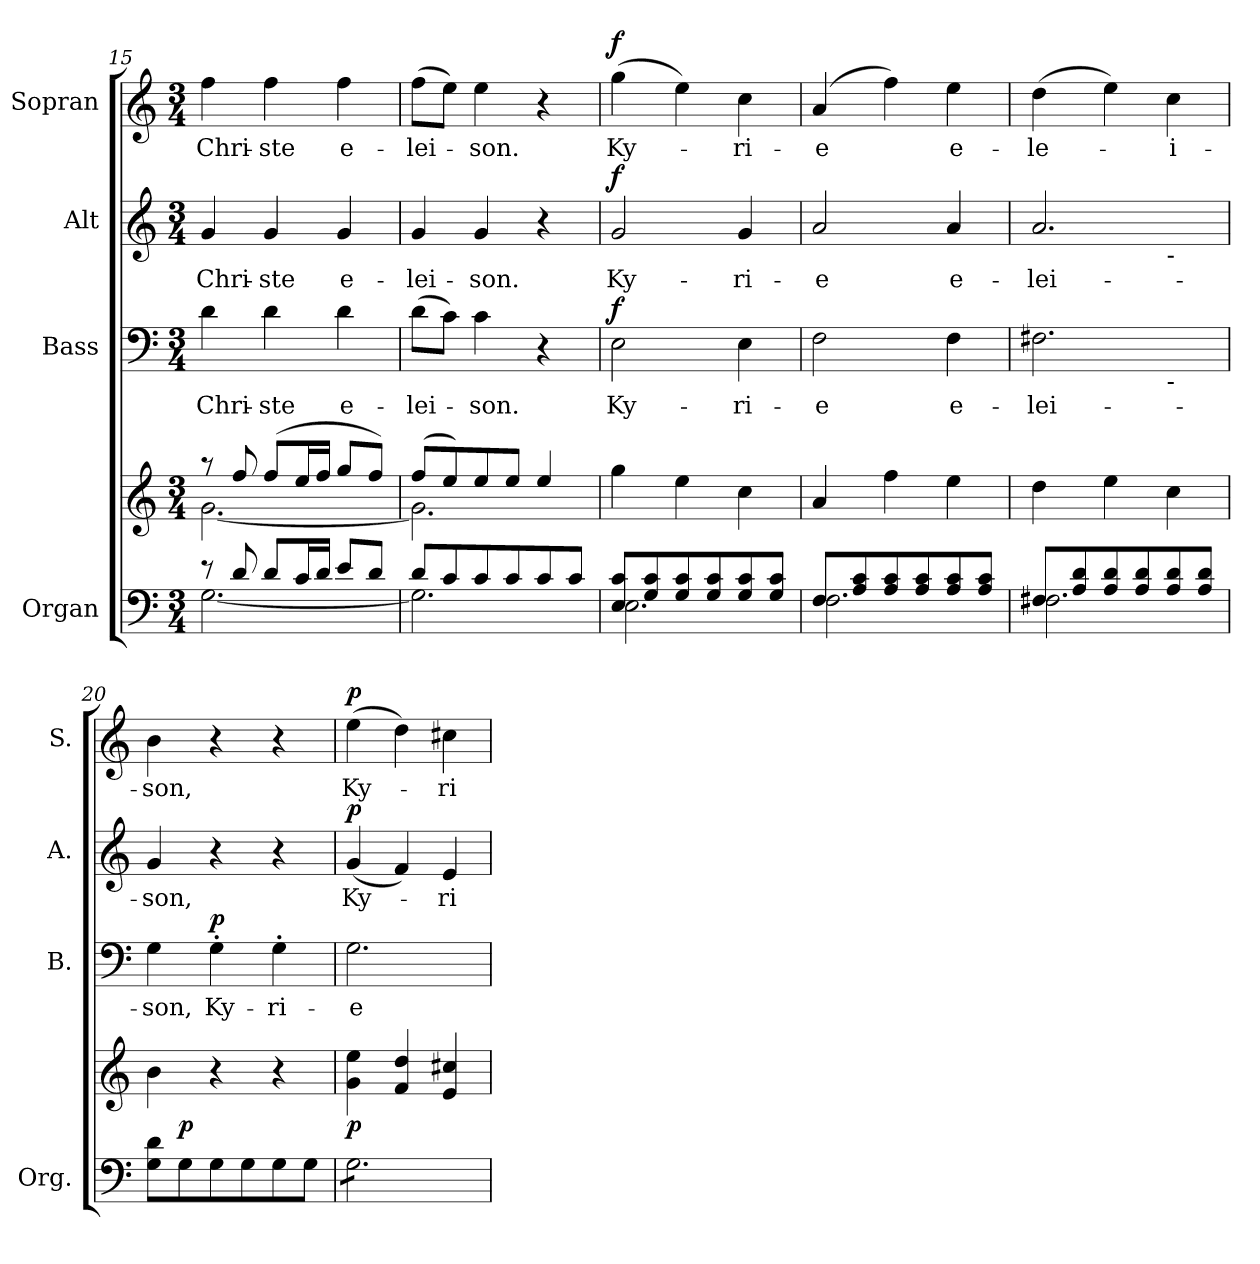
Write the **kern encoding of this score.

**kern	**kern	**dynam	**kern	**text	**dynam	**kern	**text	**dynam	**kern	**text	**dynam
*part4	*part4	*part4	*part3	*part3	*part3	*part2	*part2	*part2	*part1	*part1	*part1
*staff5	*staff4	*staff4/5	*staff3	*staff3	*staff3	*staff2	*staff2	*staff2	*staff1	*staff1	*staff1
*I"Organ	*	*	*I"Bass	*	*	*I"Alt	*	*	*I"Sopran	*	*
*I'Org.	*	*	*I'B.	*	*	*I'A.	*	*	*I'S.	*	*
*clefF4	*clefG2	*	*clefF4	*	*	*clefG2	*	*	*clefG2	*	*
*k[]	*k[]	*	*k[]	*	*	*k[]	*	*	*k[]	*	*
*C:	*C:	*	*C:	*	*	*C:	*	*	*C:	*	*
*M3/4	*M3/4	*	*M3/4	*	*	*M3/4	*	*	*M3/4	*	*
=15	=15	=15	=15	=15	=15	=15	=15	=15	=15	=15	=15
*^	*^	*	*	*	*	*	*	*	*	*	*
!	!	!	!	!	!	!LO:LY:b:color=#000000	!	!	!	!	!	!	!
!	!	!	!	!	!	!	!	!	!LO:LY:b:color=#000000	!	!	!	!
!	!	!	!	!	!	!	!	!	!	!	!	!LO:LY:b:color=#000000	!
8r	[<2.Gi\	8r	[<2.gi\	.	4di\	Chri-	.	4gi/	Chri-	.	4ffi\	Chri-	.
8di/	.	8ffi/	.	.	.	.	.	.	.	.	.	.	.
!	!	!	!	!	!	!LO:LY:b:color=#000000	!	!	!	!	!	!	!
!	!	!	!	!	!	!	!	!	!LO:LY:b:color=#000000	!	!	!	!
!	!	!	!	!	!	!	!	!	!	!	!	!LO:LY:b:color=#000000	!
8di/L	.	(8ffi/L	.	.	4di\	-ste	.	4gi/	-ste	.	4ffi\	-ste	.
16ci/L	.	16eei/L	.	.	.	.	.	.	.	.	.	.	.
16di/JJ	.	16ffi/JJ	.	.	.	.	.	.	.	.	.	.	.
!	!	!	!	!	!	!LO:LY:b:color=#000000	!	!	!	!	!	!	!
!	!	!	!	!	!	!	!	!	!LO:LY:b:color=#000000	!	!	!	!
!	!	!	!	!	!	!	!	!	!	!	!	!LO:LY:b:color=#000000	!
8ei/L	.	8ggi/L	.	.	4di\	e-	.	4gi/	e-	.	4ffi\	e-	.
8di/J	.	8ffi/J)	.	.	.	.	.	.	.	.	.	.	.
=16	=16	=16	=16	=16	=16	=16	=16	=16	=16	=16	=16	=16	=16
!	!	!	!	!	!	!LO:LY:b:color=#000000	!	!	!	!	!	!	!
!	!	!	!	!	!	!	!	!	!LO:LY:b:color=#000000	!	!	!	!
!	!	!	!	!	!	!	!	!	!	!	!	!LO:LY:b:color=#000000	!
8di/L	2.Gi\]	(8ffi/L	2.gi\]	.	(8di\L	-lei-	.	4gi/	-lei-	.	(8ffi\L	-lei-	.
8ci/	.	8eei/)	.	.	8ci\J)	.	.	.	.	.	8eei\J)	.	.
!	!	!	!	!	!	!LO:LY:b:color=#000000	!	!	!	!	!	!	!
!	!	!	!	!	!	!	!	!	!LO:LY:b:color=#000000	!	!	!	!
!	!	!	!	!	!	!	!	!	!	!	!	!LO:LY:b:color=#000000	!
8ci/	.	8eei/	.	.	4ci\	-son.	.	4gi/	-son.	.	4eei\	-son.	.
8ci/	.	8eei/J	.	.	.	.	.	.	.	.	.	.	.
8ci/	.	4eei/	.	.	4r	.	.	4r	.	.	4r	.	.
8ci/J	.	.	.	.	.	.	.	.	.	.	.	.	.
*	*	*v	*v	*	*	*	*	*	*	*	*	*	*
=17	=17	=17	=17	=17	=17	=17	=17	=17	=17	=17	=17	=17
!	!	!	!	!	!LO:LY:b:color=#000000	!	!	!	!	!	!	!
!	!	!	!	!	!	!	!	!LO:LY:b:color=#000000	!	!	!	!
!	!	!	!	!	!	!	!	!	!	!	!LO:LY:b:color=#000000	!
8Ei/ 8ciL	2.Ei\	4ggi\	.	2Ei\	Ky-	f	2gi/	Ky-	f	(4ggi\	Ky-	f
8Gi/ 8ci	.	.	.	.	.	.	.	.	.	.	.	.
8Gi/ 8ci	.	4eei\	.	.	.	.	.	.	.	4eei\)	.	.
8Gi/ 8ci	.	.	.	.	.	.	.	.	.	.	.	.
!	!	!	!	!	!LO:LY:b:color=#000000	!	!	!	!	!	!	!
!	!	!	!	!	!	!	!	!LO:LY:b:color=#000000	!	!	!	!
!	!	!	!	!	!	!	!	!	!	!	!LO:LY:b:color=#000000	!
8Gi/ 8ci	.	4cci\	.	4Ei\	-ri-	.	4gi/	-ri-	.	4cci\	-ri-	.
8Gi/ 8ciJ	.	.	.	.	.	.	.	.	.	.	.	.
!!LO:LB:g=z
=18	=18	=18	=18	=18	=18	=18	=18	=18	=18	=18	=18	=18
!	!	!	!	!	!LO:LY:b:color=#000000	!	!	!	!	!	!	!
!	!	!	!	!	!	!	!	!LO:LY:b:color=#000000	!	!	!	!
!	!	!	!	!	!	!	!	!	!	!	!LO:LY:b:color=#000000	!
8Fi/L	2.Fi\	4ai/	.	2Fi\	-e	.	2ai/	-e	.	(4ai/	-e	.
8Ai/ 8ci	.	.	.	.	.	.	.	.	.	.	.	.
8Ai/ 8ci	.	4ffi\	.	.	.	.	.	.	.	4ffi\)	.	.
8Ai/ 8ci	.	.	.	.	.	.	.	.	.	.	.	.
!	!	!	!	!	!LO:LY:b:color=#000000	!	!	!	!	!	!	!
!	!	!	!	!	!	!	!	!LO:LY:b:color=#000000	!	!	!	!
!	!	!	!	!	!	!	!	!	!	!	!LO:LY:b:color=#000000	!
8Ai/ 8ci	.	4eei\	.	4Fi\	e-	.	4ai/	e-	.	4eei\	e-	.
8Ai/ 8ciJ	.	.	.	.	.	.	.	.	.	.	.	.
=19	=19	=19	=19	=19	=19	=19	=19	=19	=19	=19	=19	=19
!	!	!	!	!	!LO:LY:b:color=#000000	!	!	!	!	!	!	!
!	!	!	!	!	!	!	!	!LO:LY:b:color=#000000	!	!	!	!
!	!	!	!	!	!	!	!	!	!	!	!LO:LY:b:color=#000000	!
*	*	*	*	*^	*	*	*^	*	*	*	*	*
8F#Xi/L	2.F#i\	4ddi\	.	2.F#Xi\	2ryy	-lei-	.	2.ai/	2ryy	-lei-	.	(4ddi\	-le-	.
8Ai/ 8di	.	.	.	.	.	.	.	.	.	.	.	.	.	.
8Ai/ 8di	.	4eei\	.	.	.	.	.	.	.	.	.	4eei\)	.	.
8Ai/ 8di	.	.	.	.	.	.	.	.	.	.	.	.	.	.
!	!	!	!	!	!	!	!	!	!LO:TX:b:t=-	!	!	!	!	!
!	!	!	!	!	!LO:TX:b:t=-	!	!	!	!	!	!	!	!	!
!	!	!	!	!	!	!	!	!	!	!	!	!	!LO:LY:b:color=#000000	!
8Ai/ 8di	.	4cci\	.	.	4ryy	.	.	.	4ryy	.	.	4cci\	-i-	.
8Ai/ 8diJ	.	.	.	.	.	.	.	.	.	.	.	.	.	.
*	*	*	*	*v	*v	*	*	*	*	*	*	*	*	*
*v	*v	*	*	*	*	*	*v	*v	*	*	*	*	*
=20	=20	=20	=20	=20	=20	=20	=20	=20	=20	=20	=20
*	*	*	*^	*	*	*^	*	*	*	*	*
!	!	!	!	!	!LO:LY:b:color=#000000	!	!	!	!	!	!	!	!
*	*	*	*v	*v	*	*	*	*	*	*	*	*	*
*	*	*	*	*	*	*v	*v	*	*	*	*	*
*	*	*	*^	*	*	*^	*	*	*	*	*
!	!	!	!	!	!	!	!	!	!LO:LY:b:color=#000000	!	!	!	!
*	*	*	*v	*v	*	*	*	*	*	*	*	*	*
*	*	*	*	*	*	*v	*v	*	*	*	*	*
*	*	*	*^	*	*	*^	*	*	*	*	*
!	!	!	!	!	!	!	!	!	!	!	!	!LO:LY:b:color=#000000	!
*	*	*	*v	*v	*	*	*	*	*	*	*	*	*
*	*	*	*	*	*	*v	*v	*	*	*	*	*
8Gi\ 8diL	4bi\	.	4Gi\	-son,	.	4gi/	-son,	.	4bi\	-son,	.
8Gi\	.	p	.	.	.	.	.	.	.	.	.
!	!	!	!	!LO:LY:b:color=#000000	!	!	!	!	!	!	!
8Gi\	4r	.	4G'i\	Ky-	p	4r	.	.	4r	.	.
8Gi\	.	.	.	.	.	.	.	.	.	.	.
!	!	!	!	!LO:LY:b:color=#000000	!	!	!	!	!	!	!
8Gi\	4r	.	4G'i\	-ri-	.	4r	.	.	4r	.	.
8Gi\J	.	.	.	.	.	.	.	.	.	.	.
=21	=21	=21	=21	=21	=21	=21	=21	=21	=21	=21	=21
!	!	!	!	!LO:LY:b:color=#000000	!	!	!	!	!	!	!
!	!	!	!	!	!	!	!LO:LY:b:color=#000000	!	!	!	!
!	!	!	!	!	!	!	!	!	!	!LO:LY:b:color=#000000	!
*tremolo	*	*	*	*	*	*	*	*	*	*	*
8Gi\L	4gi\ 4eei	p	2.Gi\	-e	.	(4gi/	Ky-	p	(4eei\	Ky-	p
8Gi\	.	.	.	.	.	.	.	.	.	.	.
8Gi\	4fi/ 4ddi	.	.	.	.	4fi/)	.	.	4ddi\)	.	.
8Gi\	.	.	.	.	.	.	.	.	.	.	.
!	!	!	!	!	!	!	!LO:LY:b:color=#000000	!	!	!	!
!	!	!	!	!	!	!	!	!	!	!LO:LY:b:color=#000000	!
8Gi\	4ei/ 4cc#Xi	.	.	.	.	4ei/	-ri-	.	4cc#Xi\	-ri-	.
8Gi\J	.	.	.	.	.	.	.	.	.	.	.
*Xtremolo	*	*	*	*	*	*	*	*	*	*	*
=	=	=	=	=	=	=	=	=	=	=	=
*-	*-	*-	*-	*-	*-	*-	*-	*-	*-	*-	*-
